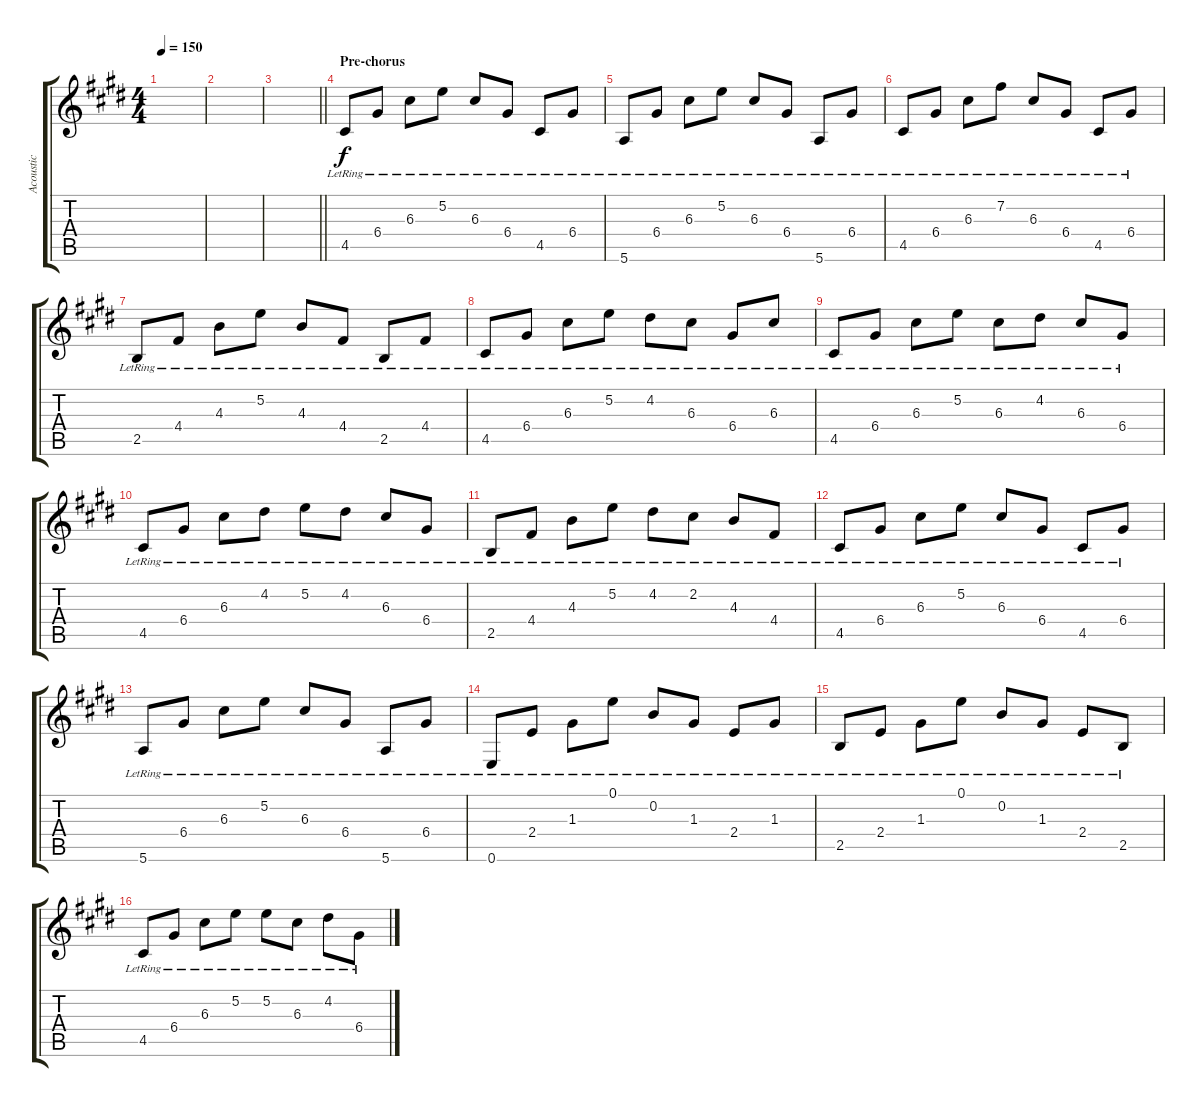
\track ("Acoustic" "Acoustic") {instrument acousticguitarsteel}
\staff {score tabs}
\tuning (E4 B3 G3 D3 A2 E2) {hide}
\ts (4 4)
\tempo 150
\clef g2
\ks c#minor
|
|
\barLineRight lightlight
|
\section ("" "Pre-chorus")
4.5{lr}.8 6.4{lr}.8 6.3{lr}.8 5.2{lr}.8 6.3{lr}.8 6.4{lr}.8 4.5{lr}.8 6.4{lr}.8 |
5.6{lr}.8 6.4{lr}.8 6.3{lr}.8 5.2{lr}.8 6.3{lr}.8 6.4{lr}.8 5.6{lr}.8 6.4{lr}.8 |
4.5{lr}.8 6.4{lr}.8 6.3{lr}.8 7.2{lr}.8 6.3{lr}.8 6.4{lr}.8 4.5{lr}.8 6.4{lr}.8 |
2.5{lr}.8 4.4{lr}.8 4.3{lr}.8 5.2{lr}.8 4.3{lr}.8 4.4{lr}.8 2.5{lr}.8 4.4{lr}.8 |
4.5{lr}.8 6.4{lr}.8 6.3{lr}.8 5.2{lr}.8 4.2{lr}.8 6.3{lr}.8 6.4{lr}.8 6.3{lr}.8 |
4.5{lr}.8 6.4{lr}.8 6.3{lr}.8 5.2{lr}.8 6.3{lr}.8 4.2{lr}.8 6.3{lr}.8 6.4{lr}.8 |
4.5{lr}.8 6.4{lr}.8 6.3{lr}.8 4.2{lr}.8 5.2{lr}.8 4.2{lr}.8 6.3{lr}.8 6.4{lr}.8 |
2.5{lr}.8 4.4{lr}.8 4.3{lr}.8 5.2{lr}.8 4.2{lr}.8 2.2{lr}.8 4.3{lr}.8 4.4{lr}.8 |
4.5{lr}.8 6.4{lr}.8 6.3{lr}.8 5.2{lr}.8 6.3{lr}.8 6.4{lr}.8 4.5{lr}.8 6.4{lr}.8 |
5.6{lr}.8 6.4{lr}.8 6.3{lr}.8 5.2{lr}.8 6.3{lr}.8 6.4{lr}.8 5.6{lr}.8 6.4{lr}.8 |
0.6{lr}.8 2.4{lr}.8 1.3{lr}.8 0.1{lr}.8 0.2{lr}.8 1.3{lr}.8 2.4{lr}.8 1.3{lr}.8 |
2.5{lr}.8 2.4{lr}.8 1.3{lr}.8 0.1{lr}.8 0.2{lr}.8 1.3{lr}.8 2.4{lr}.8 2.5{lr}.8 |
4.5{lr}.8 6.4{lr}.8 6.3{lr}.8 5.2{lr}.8 5.2{lr}.8 6.3{lr}.8 4.2{lr}.8 6.4{lr}.8
